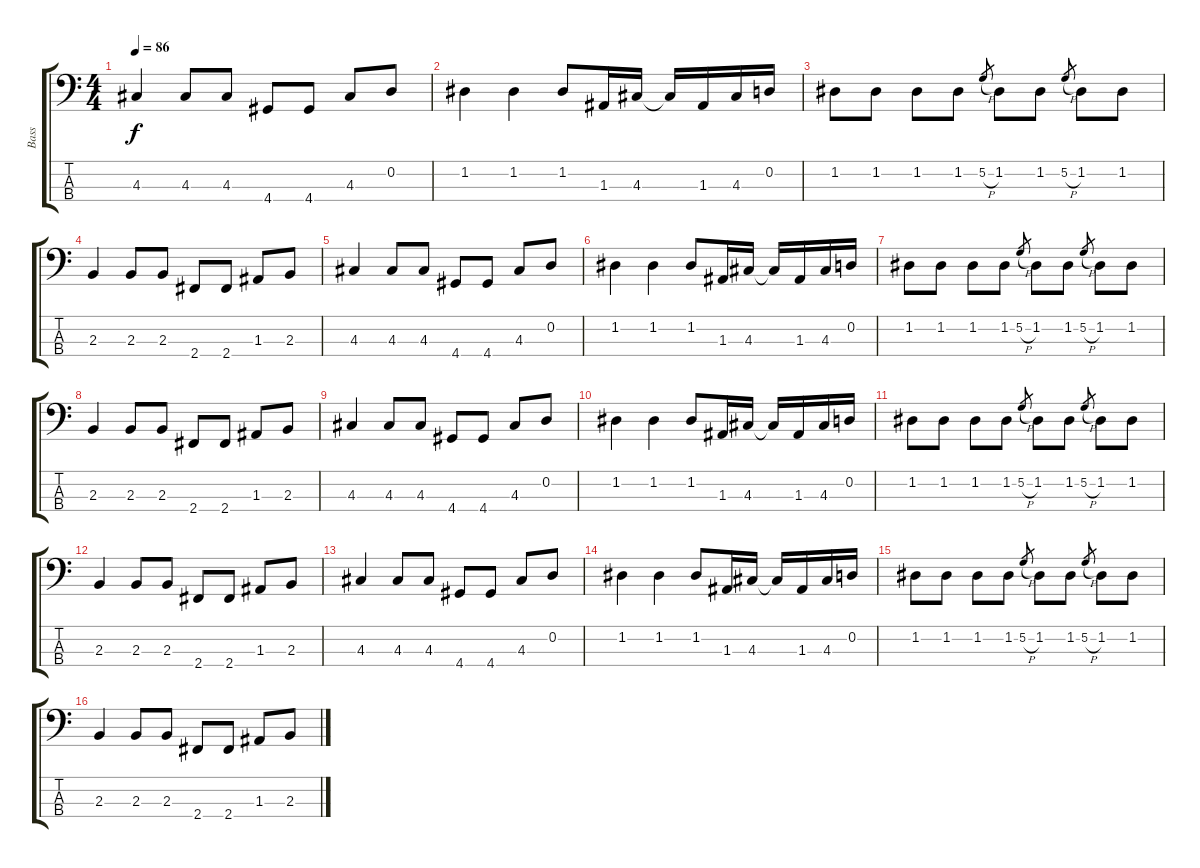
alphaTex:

\track ("Bass" "Bass") {instrument electricbassfinger}
\staff {score tabs}
\tuning (G2 D2 A1 E1) {hide}
\ts (4 4)
\tempo 86
\clef f4
\ks c
4.3.4{dy f} 4.3.8 4.3.8 4.4.8 4.4.8 4.3.8 0.2.8 |
1.2.4 1.2.4 1.2.8 1.3.16 4.3.16 4.3{t}.16 1.3.16 4.3.16 0.2.16 |
1.2.8 1.2.8 1.2.8 1.2.8 5.2{h}.8{gr} 1.2.8 1.2.8 5.2{h}.8{gr} 1.2.8 1.2.8 |
2.3.4 2.3.8 2.3.8 2.4.8 2.4.8 1.3.8 2.3.8 |
4.3.4 4.3.8 4.3.8 4.4.8 4.4.8 4.3.8 0.2.8 |
1.2.4 1.2.4 1.2.8 1.3.16 4.3.16 4.3{t}.16 1.3.16 4.3.16 0.2.16 |
1.2.8 1.2.8 1.2.8 1.2.8 5.2{h}.8{gr} 1.2.8 1.2.8 5.2{h}.8{gr} 1.2.8 1.2.8 |
2.3.4 2.3.8 2.3.8 2.4.8 2.4.8 1.3.8 2.3.8 |
4.3.4 4.3.8 4.3.8 4.4.8 4.4.8 4.3.8 0.2.8 |
1.2.4 1.2.4 1.2.8 1.3.16 4.3.16 4.3{t}.16 1.3.16 4.3.16 0.2.16 |
1.2.8 1.2.8 1.2.8 1.2.8 5.2{h}.8{gr} 1.2.8 1.2.8 5.2{h}.8{gr} 1.2.8 1.2.8 |
2.3.4 2.3.8 2.3.8 2.4.8 2.4.8 1.3.8 2.3.8 |
4.3.4 4.3.8 4.3.8 4.4.8 4.4.8 4.3.8 0.2.8 |
1.2.4 1.2.4 1.2.8 1.3.16 4.3.16 4.3{t}.16 1.3.16 4.3.16 0.2.16 |
1.2.8 1.2.8 1.2.8 1.2.8 5.2{h}.8{gr} 1.2.8 1.2.8 5.2{h}.8{gr} 1.2.8 1.2.8 |
2.3.4 2.3.8 2.3.8 2.4.8 2.4.8 1.3.8 2.3.8
